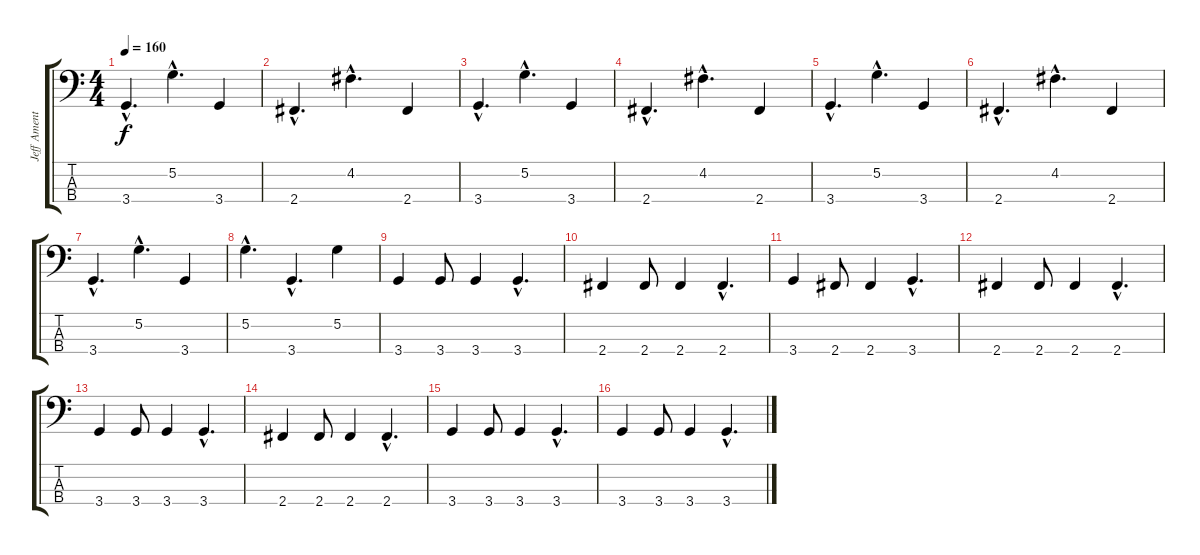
\track ("Jeff Ament" "Jeff Ament") {instrument electricbasspick}
\staff {score tabs}
\tuning (G2 D2 A1 E1) {hide}
\ts (4 4)
\tempo 160
\clef f4
\ks c
3.4{hac}.4{d dy f} 5.2{hac}.4{d} 3.4.4 |
2.4{hac}.4{d} 4.2{hac}.4{d} 2.4.4 |
3.4{hac}.4{d} 5.2{hac}.4{d} 3.4.4 |
2.4{hac}.4{d} 4.2{hac}.4{d} 2.4.4 |
3.4{hac}.4{d} 5.2{hac}.4{d} 3.4.4 |
2.4{hac}.4{d} 4.2{hac}.4{d} 2.4.4 |
3.4{hac}.4{d} 5.2{hac}.4{d} 3.4.4 |
5.2{hac}.4{d} 3.4{hac}.4{d} 5.2.4 |
3.4.4 3.4.8 3.4.4 3.4{hac}.4{d} |
2.4.4 2.4.8 2.4.4 2.4{hac}.4{d} |
3.4.4 2.4.8 2.4.4 3.4{hac}.4{d} |
2.4.4 2.4.8 2.4.4 2.4{hac}.4{d} |
3.4.4 3.4.8 3.4.4 3.4{hac}.4{d} |
2.4.4 2.4.8 2.4.4 2.4{hac}.4{d} |
3.4.4 3.4.8 3.4.4 3.4{hac}.4{d} |
3.4.4 3.4.8 3.4.4 3.4{hac}.4{d}
